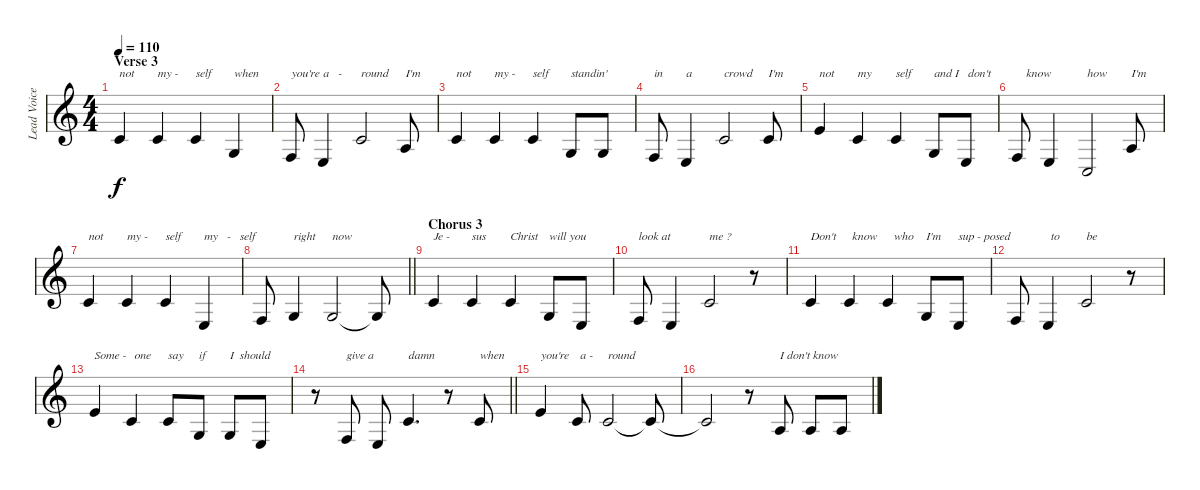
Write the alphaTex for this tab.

\track ("Lead Voice" "Lead Voice") {instrument clarinet}
\staff {score}
\tuning (E4 B3 G3 D3 A2 E2) {hide}
\ts (4 4)
\section ("" "Verse 3")
\tempo 110
\clef g2
\ks c
1.2.4{txt "not" dy f} 1.2.4{txt "my -"} 1.2.4{txt "self"} 0.3.4{txt "when"} |
3.4.8{txt "you're"} 2.4.4{txt "a   - "} 1.2.2{txt "round"} 2.3.8{txt "I'm"} |
1.2.4{txt "not"} 1.2.4{txt "my -"} 1.2.4{txt "self"} 0.3.8{txt "standin'"} 0.3.8 |
3.4.8{txt "in"} 2.4.4{txt "a"} 1.2.2{txt "crowd"} 1.2.8{txt "I'm"} |
5.2.4{txt "not"} 1.2.4{txt "my"} 1.2.4{txt "self"} 0.3.8{txt "and I   don't"} 2.4.8 |
3.4.8{txt "   know"} 2.4.4 3.5.2{txt "how"} 2.3.8{txt "I'm"} |
1.2.4{txt "not"} 1.2.4{txt "my -"} 1.2.4{txt "self"} 2.4.4{txt "my   -   self"} |
\barLineRight lightlight
13.6.8 0.3.4{txt "right"} 0.3.2{txt "now"} 0.3{t}.8 |
\section ("" "Chorus 3")
1.2.4{txt "Je - "} 1.2.4{txt "sus"} 1.2.4{txt "Christ"} 0.3.8{txt "will you"} 2.4.8 |
3.4.8{txt "look at"} 2.4.4 1.2.2{txt "me ?"} r.8 |
1.2.4{txt "Don't"} 1.2.4{txt " know"} 1.2.4{txt "  who"} 0.3.8{txt "I'm"} 2.4.8{txt "sup - posed"} |
3.4.8 2.4.4{txt " to"} 1.2.2{txt "be"} r.8 |
0.1.4{txt "Some -"} 1.2.4{txt " one"} 1.2.8{txt "say"} 0.3.8{txt "if"} 0.3.8{txt "I  should"} 2.4.8 |
\barLineRight lightlight
r.8 3.4.8{txt "give a"} 2.4.8 1.2.4{d txt "damn"} r.8 5.3.8{txt "when"} |
0.1.4{txt "you're"} 1.2.8{txt " a -"} 1.2.2{txt "round"} 1.2{t}.8 |
1.2{t}.2 r.8 2.3.8{txt "I don't know"} 2.3.8 2.3.8
